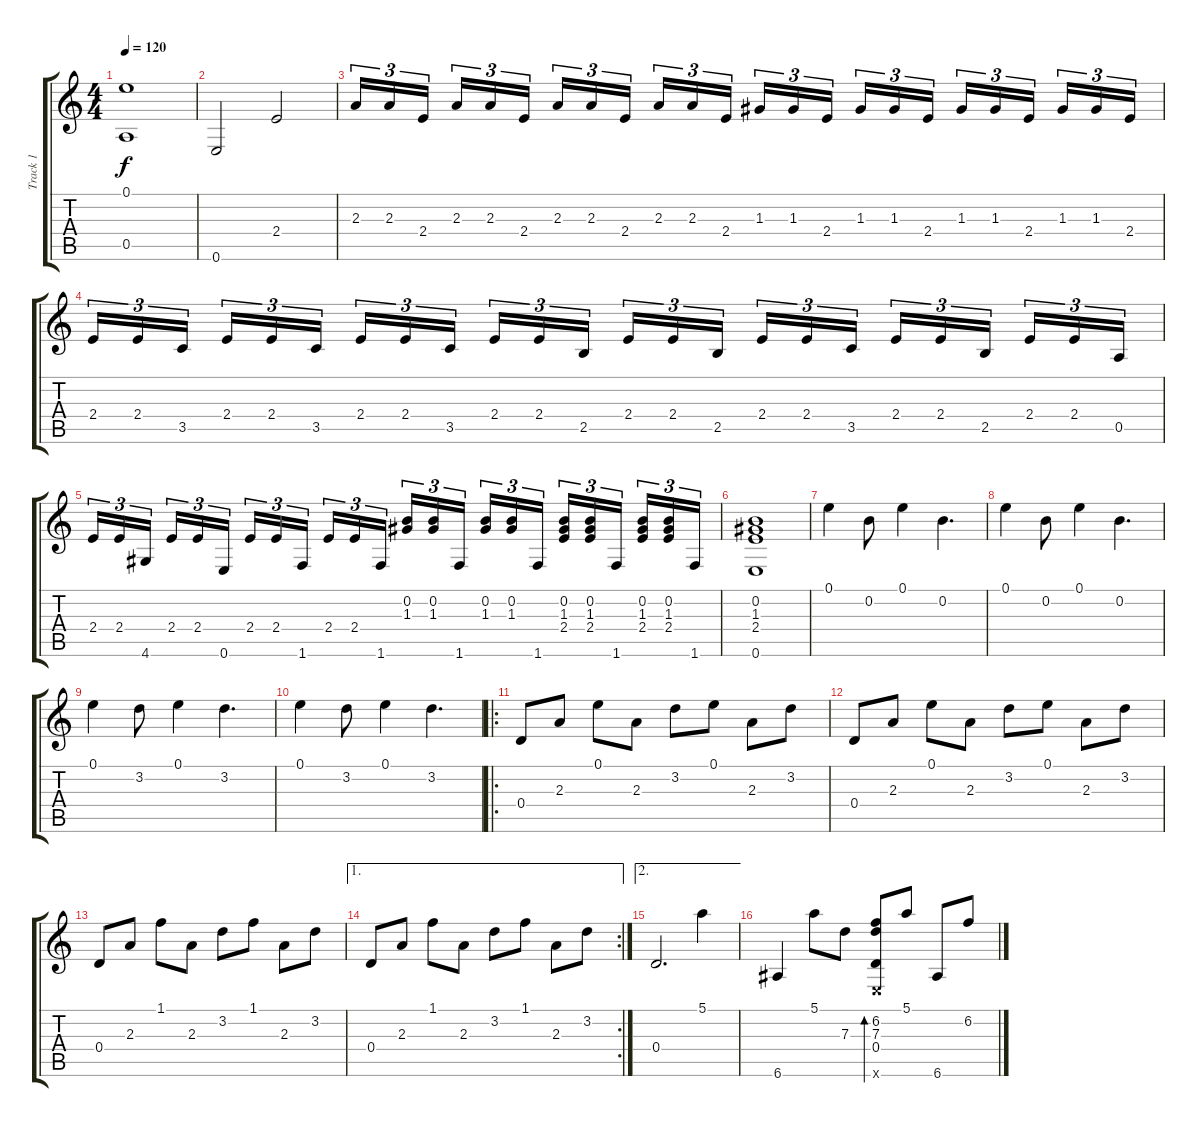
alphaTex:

\track ("Track 1" "Track 1") {instrument acousticguitarsteel}
\staff {score tabs}
\tuning (E4 B3 G3 D3 A2 E2) {hide}
\ts (4 4)
\tempo 120
\clef g2
\ks c
(0.1 0.5).1{dy f} |
0.6.2 2.4.2 |
2.3.16{tu (3 2)} 2.3.16{tu (3 2)} 2.4.16{tu (3 2) beam splitsecondary} 2.3.16{tu (3 2)} 2.3.16{tu (3 2)} 2.4.16{tu (3 2)} 2.3.16{tu (3 2)} 2.3.16{tu (3 2)} 2.4.16{tu (3 2) beam splitsecondary} 2.3.16{tu (3 2)} 2.3.16{tu (3 2)} 2.4.16{tu (3 2)} 1.3.16{tu (3 2)} 1.3.16{tu (3 2)} 2.4.16{tu (3 2) beam splitsecondary} 1.3.16{tu (3 2)} 1.3.16{tu (3 2)} 2.4.16{tu (3 2)} 1.3.16{tu (3 2)} 1.3.16{tu (3 2)} 2.4.16{tu (3 2) beam splitsecondary} 1.3.16{tu (3 2)} 1.3.16{tu (3 2)} 2.4.16{tu (3 2)} |
2.4.16{tu (3 2)} 2.4.16{tu (3 2)} 3.5.16{tu (3 2) beam splitsecondary} 2.4.16{tu (3 2)} 2.4.16{tu (3 2)} 3.5.16{tu (3 2)} 2.4.16{tu (3 2)} 2.4.16{tu (3 2)} 3.5.16{tu (3 2) beam splitsecondary} 2.4.16{tu (3 2)} 2.4.16{tu (3 2)} 2.5.16{tu (3 2)} 2.4.16{tu (3 2)} 2.4.16{tu (3 2)} 2.5.16{tu (3 2) beam splitsecondary} 2.4.16{tu (3 2)} 2.4.16{tu (3 2)} 3.5.16{tu (3 2)} 2.4.16{tu (3 2)} 2.4.16{tu (3 2)} 2.5.16{tu (3 2) beam splitsecondary} 2.4.16{tu (3 2)} 2.4.16{tu (3 2)} 0.5.16{tu (3 2)} |
2.4.16{tu (3 2)} 2.4.16{tu (3 2)} 4.6.16{tu (3 2) beam splitsecondary} 2.4.16{tu (3 2)} 2.4.16{tu (3 2)} 0.6.16{tu (3 2)} 2.4.16{tu (3 2)} 2.4.16{tu (3 2)} 1.6.16{tu (3 2) beam splitsecondary} 2.4.16{tu (3 2)} 2.4.16{tu (3 2)} 1.6.16{tu (3 2)} (0.2 1.3).16{tu (3 2)} (0.2 1.3).16{tu (3 2)} 1.6.16{tu (3 2) beam splitsecondary} (0.2 1.3).16{tu (3 2)} (0.2 1.3).16{tu (3 2)} 1.6.16{tu (3 2)} (0.2 1.3 2.4).16{tu (3 2)} (0.2 1.3 2.4).16{tu (3 2)} 1.6.16{tu (3 2) beam splitsecondary} (0.2 1.3 2.4).16{tu (3 2)} (0.2 1.3 2.4).16{tu (3 2)} 1.6.16{tu (3 2)} |
(0.2 1.3 2.4 0.6).1 |
0.1.4 0.2.8 0.1.4 0.2.4{d} |
0.1.4 0.2.8 0.1.4 0.2.4{d} |
0.1.4 3.2.8 0.1.4 3.2.4{d} |
0.1.4 3.2.8 0.1.4 3.2.4{d} |
\ro
0.4.8 2.3.8 0.1.8 2.3.8 3.2.8 0.1.8 2.3.8 3.2.8 |
0.4.8 2.3.8 0.1.8 2.3.8 3.2.8 0.1.8 2.3.8 3.2.8 |
0.4.8 2.3.8 1.1.8 2.3.8 3.2.8 1.1.8 2.3.8 3.2.8 |
\ae 1
\rc 2
0.4.8 2.3.8 1.1.8 2.3.8 3.2.8 1.1.8 2.3.8 3.2.8 |
\ae 2
0.4.2{d} 5.1.4 |
6.6.4 5.1.8 7.3.8 (6.2 7.3 0.4 0.6{x}).8{bd 60} 5.1.8 6.6.8 6.2.8
